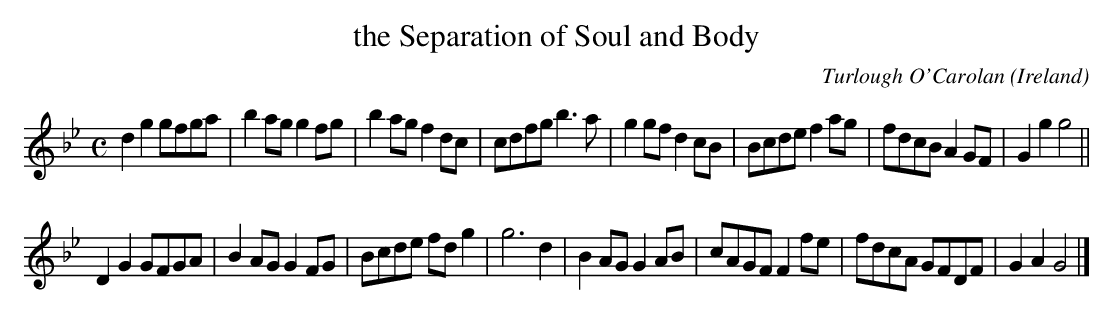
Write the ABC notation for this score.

X:1
T:the Separation of Soul and Body
C:Turlough O'Carolan
M:C
O:Ireland
K:G minor
d2g2 gfga|b2ag g2fg|b2ag f2dc|cdfg b3a|\
g2gf d2cB|Bcde f2ag|fdcB A2GF|G2g2 g4||
D2G2 GFGA|B2AG G2FG|Bcde fdg2|g6 d2|\
B2AG G2AB|cAGF F2fe|fdcA GFDF|G2A2 G4|]
